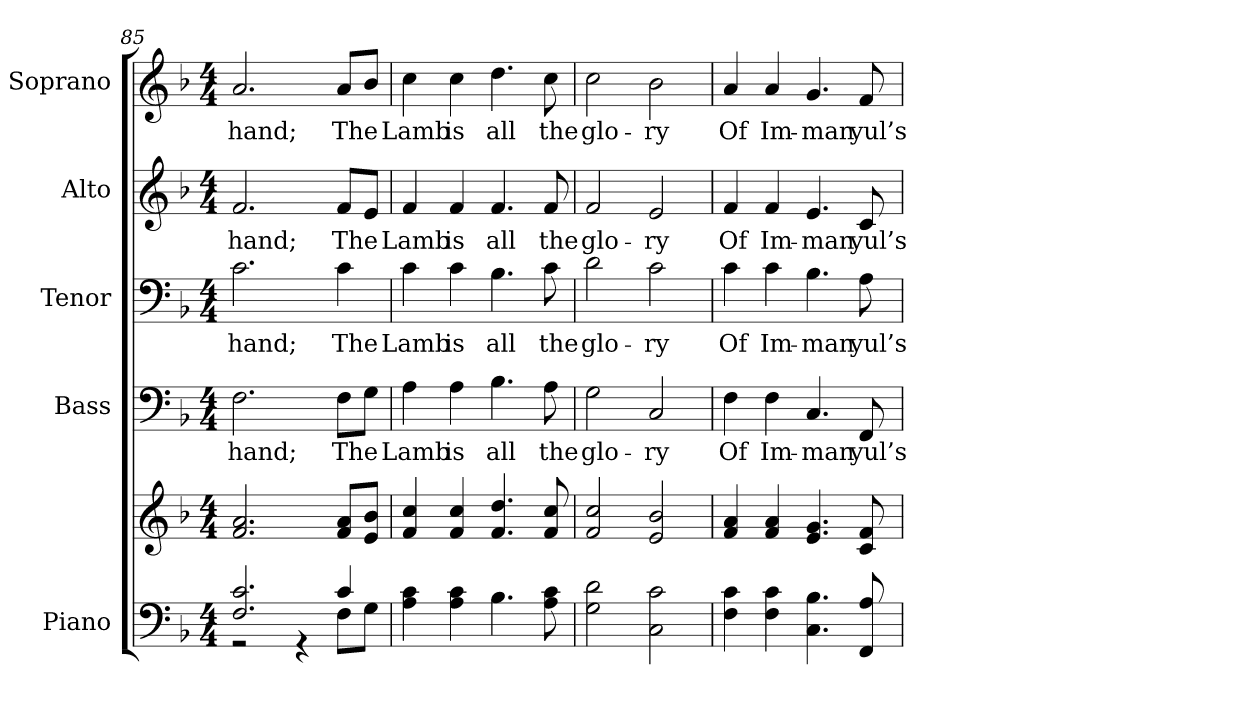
**kern	**kern	**kern	**text	**kern	**text	**kern	**text	**kern	**text
*part5	*part5	*part4	*part4	*part3	*part3	*part2	*part2	*part1	*part1
*staff6	*staff5	*staff4	*staff4	*staff3	*staff3	*staff2	*staff2	*staff1	*staff1
*I"Piano	*	*I"Bass	*	*I"Tenor	*	*I"Alto	*	*I"Soprano	*
*I'Pno.	*	*I'B.	*	*I'T.	*	*I'A.	*	*I'S.	*
*clefF4	*clefG2	*clefF4	*	*clefF4	*	*clefG2	*	*clefG2	*
*k[b-]	*k[b-]	*k[b-]	*	*k[b-]	*	*k[b-]	*	*k[b-]	*
*F:	*F:	*F:	*	*F:	*	*F:	*	*F:	*
*M4/4	*M4/4	*M4/4	*	*M4/4	*	*M4/4	*	*M4/4	*
=85	=85	=85	=85	=85	=85	=85	=85	=85	=85
*^	*	*	*	*	*	*	*	*	*
!	!	!	!	!LO:LY:b:color=#000000	!	!	!	!	!	!
!	!	!	!	!	!	!LO:LY:b:color=#000000	!	!	!	!
!	!	!	!	!	!	!	!	!LO:LY:b:color=#000000	!	!
!	!	!	!	!	!	!	!	!	!	!LO:LY:b:color=#000000
2.Fi/ 2.ci	2r	2.fi/ 2.ai	2.Fi\	hand;	2.ci\	hand;	2.fi/	hand;	2.ai/	hand;
.	4r	.	.	.	.	.	.	.	.	.
!	!	!	!	!LO:LY:b:color=#000000	!	!	!	!	!	!
!	!	!	!	!	!	!LO:LY:b:color=#000000	!	!	!	!
!	!	!	!	!	!	!	!	!LO:LY:b:color=#000000	!	!
!	!	!	!	!	!	!	!	!	!	!LO:LY:b:color=#000000
4ci/	8Fi\L	8fi/ 8aiL	8Fi\L	The	4ci\	The	8fi/L	The	8ai/L	The
.	8Gi\J	8ei/ 8b-iJ	8Gi\J	.	.	.	8ei/J	.	8b-i/J	.
*v	*v	*	*	*	*	*	*	*	*	*
!!LO:PB:g=z
=86	=86	=86	=86	=86	=86	=86	=86	=86	=86
*^	*	*	*	*	*	*	*	*	*
!	!	!	!	!LO:LY:b:color=#000000	!	!	!	!	!	!
*v	*v	*	*	*	*	*	*	*	*	*
*^	*	*	*	*	*	*	*	*	*
!	!	!	!	!	!	!LO:LY:b:color=#000000	!	!	!	!
*v	*v	*	*	*	*	*	*	*	*	*
*^	*	*	*	*	*	*	*	*	*
!	!	!	!	!	!	!	!	!LO:LY:b:color=#000000	!	!
*v	*v	*	*	*	*	*	*	*	*	*
*^	*	*	*	*	*	*	*	*	*
!	!	!	!	!	!	!	!	!	!	!LO:LY:b:color=#000000
*v	*v	*	*	*	*	*	*	*	*	*
4Ai\ 4ci	4fi/ 4cci	4Ai\	Lamb	4ci\	Lamb	4fi/	Lamb	4cci\	Lamb
!	!	!	!LO:LY:b:color=#000000	!	!	!	!	!	!
!	!	!	!	!	!LO:LY:b:color=#000000	!	!	!	!
!	!	!	!	!	!	!	!LO:LY:b:color=#000000	!	!
!	!	!	!	!	!	!	!	!	!LO:LY:b:color=#000000
4Ai\ 4ci	4fi/ 4cci	4Ai\	is	4ci\	is	4fi/	is	4cci\	is
!	!	!	!LO:LY:b:color=#000000	!	!	!	!	!	!
!	!	!	!	!	!LO:LY:b:color=#000000	!	!	!	!
!	!	!	!	!	!	!	!LO:LY:b:color=#000000	!	!
!	!	!	!	!	!	!	!	!	!LO:LY:b:color=#000000
4.B-i\	4.fi/ 4.ddi	4.B-i\	all	4.B-i\	all	4.fi/	all	4.ddi\	all
!	!	!	!LO:LY:b:color=#000000	!	!	!	!	!	!
!	!	!	!	!	!LO:LY:b:color=#000000	!	!	!	!
!	!	!	!	!	!	!	!LO:LY:b:color=#000000	!	!
!	!	!	!	!	!	!	!	!	!LO:LY:b:color=#000000
8Ai\ 8ci	8fi/ 8cci	8Ai\	the	8ci\	the	8fi/	the	8cci\	the
=87	=87	=87	=87	=87	=87	=87	=87	=87	=87
!	!	!	!LO:LY:b:color=#000000	!	!	!	!	!	!
!	!	!	!	!	!LO:LY:b:color=#000000	!	!	!	!
!	!	!	!	!	!	!	!LO:LY:b:color=#000000	!	!
!	!	!	!	!	!	!	!	!	!LO:LY:b:color=#000000
2Gi\ 2di	2fi/ 2cci	2Gi\	glo-	2di\	glo-	2fi/	glo-	2cci\	glo-
!	!	!	!LO:LY:b:color=#000000	!	!	!	!	!	!
!	!	!	!	!	!LO:LY:b:color=#000000	!	!	!	!
!	!	!	!	!	!	!	!LO:LY:b:color=#000000	!	!
!	!	!	!	!	!	!	!	!	!LO:LY:b:color=#000000
2Ci\ 2ci	2ei/ 2b-i	2Ci/	-ry	2ci\	-ry	2ei/	-ry	2b-i\	-ry
!!LO:PB:g=z
=88	=88	=88	=88	=88	=88	=88	=88	=88	=88
!	!	!	!LO:LY:b:color=#000000	!	!	!	!	!	!
!	!	!	!	!	!LO:LY:b:color=#000000	!	!	!	!
!	!	!	!	!	!	!	!LO:LY:b:color=#000000	!	!
!	!	!	!	!	!	!	!	!	!LO:LY:b:color=#000000
4Fi\ 4ci	4fi/ 4ai	4Fi\	Of	4ci\	Of	4fi/	Of	4ai/	Of
!	!	!	!LO:LY:b:color=#000000	!	!	!	!	!	!
!	!	!	!	!	!LO:LY:b:color=#000000	!	!	!	!
!	!	!	!	!	!	!	!LO:LY:b:color=#000000	!	!
!	!	!	!	!	!	!	!	!	!LO:LY:b:color=#000000
4Fi\ 4ci	4fi/ 4ai	4Fi\	Im-	4ci\	Im-	4fi/	Im-	4ai/	Im-
!	!	!	!LO:LY:b:color=#000000	!	!	!	!	!	!
!	!	!	!	!	!LO:LY:b:color=#000000	!	!	!	!
!	!	!	!	!	!	!	!LO:LY:b:color=#000000	!	!
!	!	!	!	!	!	!	!	!	!LO:LY:b:color=#000000
4.Ci\ 4.B-i	4.ei/ 4.gi	4.Ci/	-man	4.B-i\	-man	4.ei/	-man	4.gi/	-man
!	!	!	!LO:LY:b:color=#000000	!	!	!	!	!	!
!	!	!	!	!	!LO:LY:b:color=#000000	!	!	!	!
!	!	!	!	!	!	!	!LO:LY:b:color=#000000	!	!
!	!	!	!	!	!	!	!	!	!LO:LY:b:color=#000000
8FFi/ 8Ai	8ci/ 8fi	8FFi/	yul’s	8Ai\	yul’s	8ci/	yul’s	8fi/	yul’s
=	=	=	=	=	=	=	=	=	=
*-	*-	*-	*-	*-	*-	*-	*-	*-	*-
